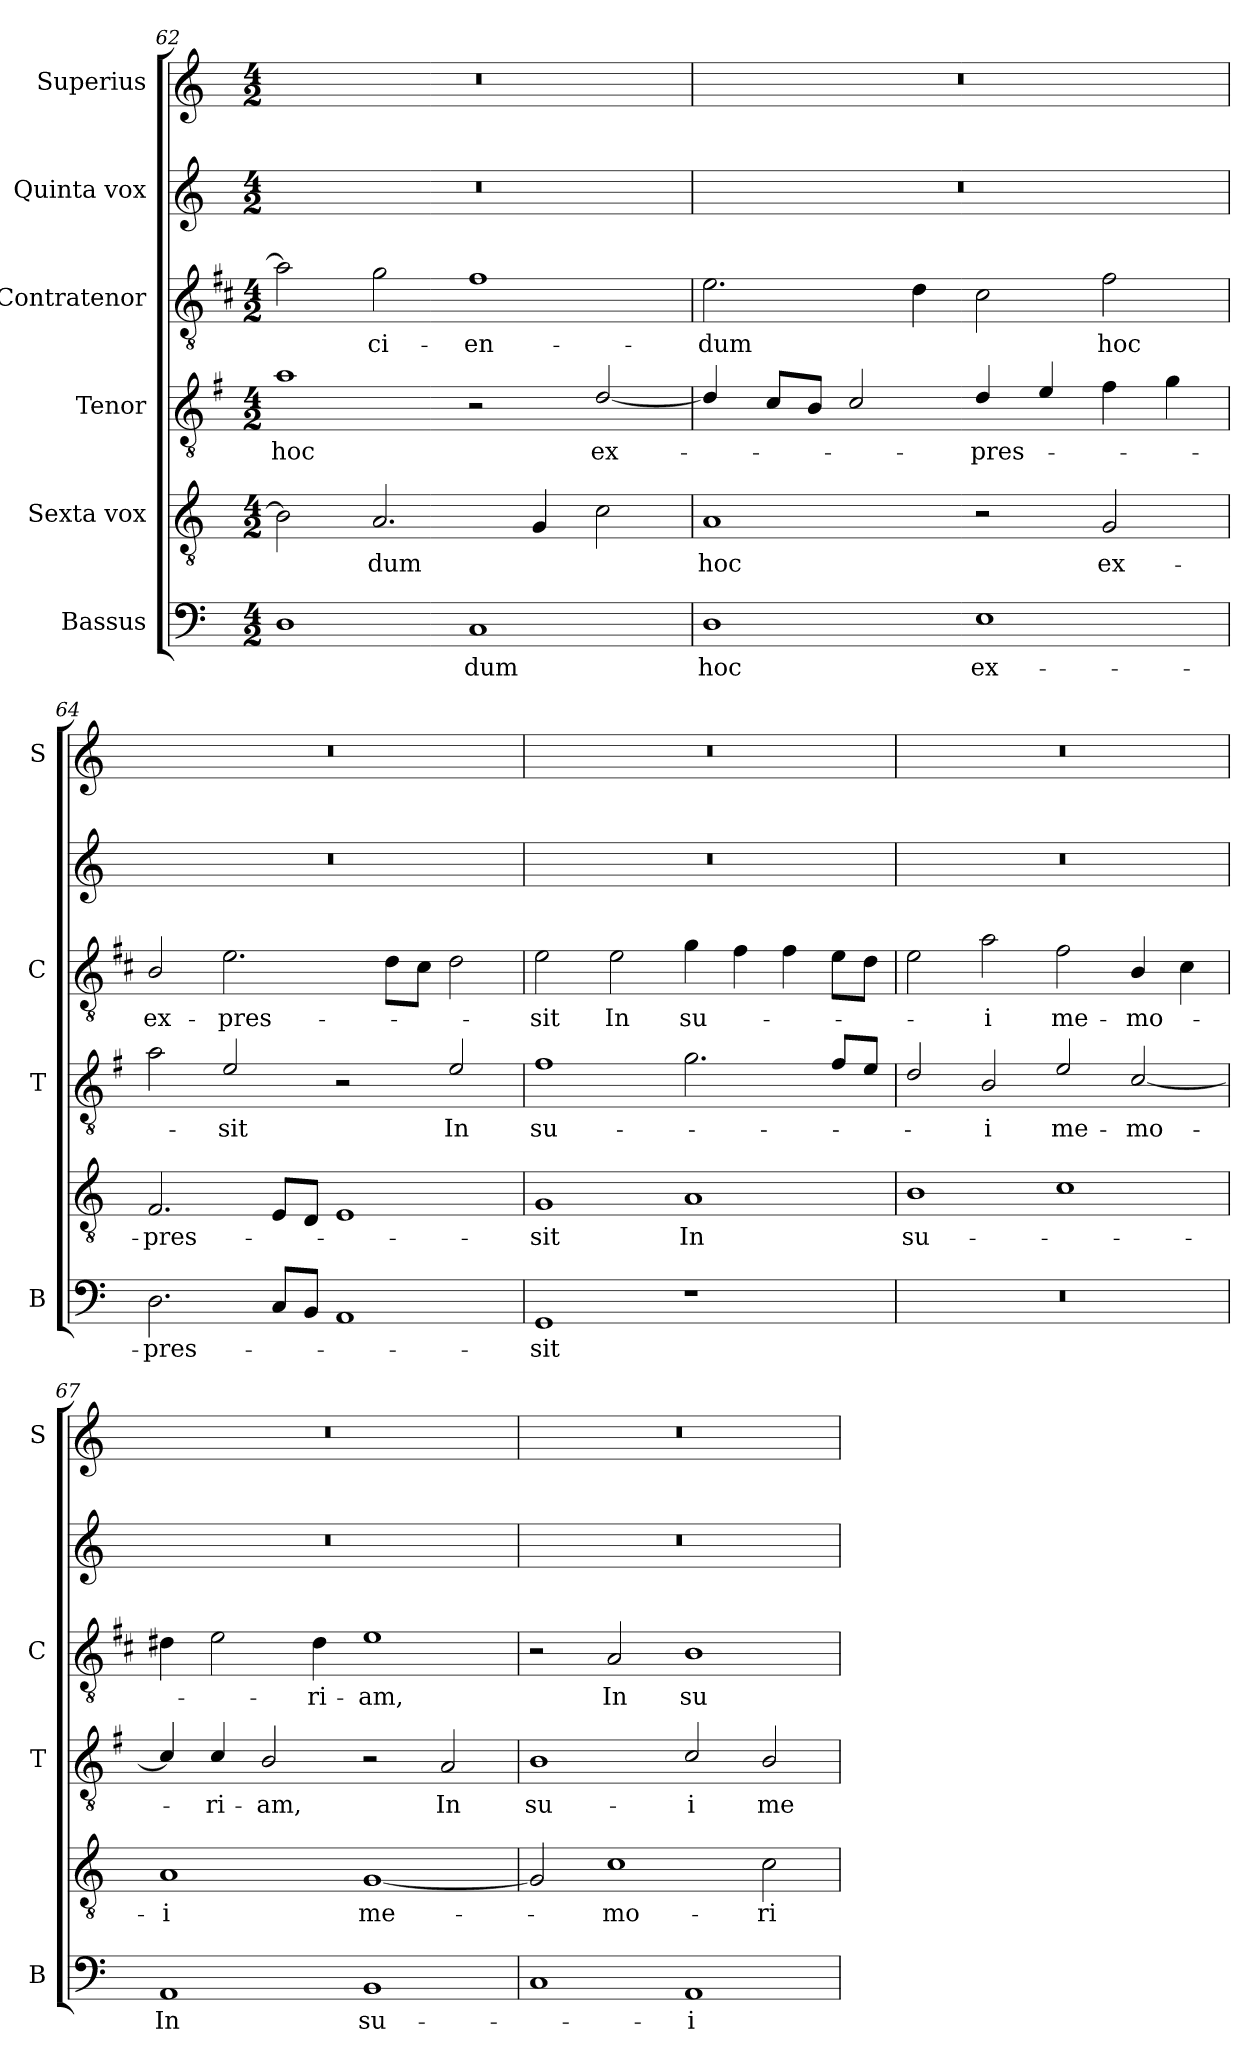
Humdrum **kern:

**kern	**text	**kern	**text	**kern	**text	**kern	**text	**kern	**kern
*part6	*part6	*part5	*part5	*part4	*part4	*part3	*part3	*part2	*part1
*staff6	*staff6	*staff5	*staff5	*staff4	*staff4	*staff3	*staff3	*staff2	*staff1
*I"Bassus	*	*I"Sexta vox	*	*I"Tenor	*	*I"Contratenor	*	*I"Quinta vox	*I"Superius
*I'B	*	*	*	*I'T	*	*I'C	*	*	*I'S
*clefF4	*	*clefGv2	*	*clefGv2	*	*clefGv2	*	*clefG2	*clefG2
*	*	*	*	*ITrd4c7	*	*ITrd1c2	*	*	*
*k[]	*	*k[]	*	*k[]	*	*k[]	*	*k[]	*k[]
*C:	*	*C:	*	*C:	*	*C:	*	*C:	*C:
*M4/2	*	*M4/2	*	*M4/2	*	*M4/2	*	*M4/2	*M4/2
=62	=62	=62	=62	=62	=62	=62	=62	=62	=62
!	!	!	!	!	!LO:LY:b	!	!	!	!
1D	.	2B\]	.	1d	hoc	2g\]	.	0r	0r
!	!	!	!LO:LY:b	!	!	!	!LO:LY:b	!	!
.	.	2.A/	-dum	.	.	2f\	-ci-	.	.
!	!LO:LY:b	!	!	!	!	!	!LO:LY:b	!	!
1C	-dum	.	.	2r	.	1e	-en-	.	.
.	.	4G/	.	.	.	.	.	.	.
!	!	!	!	!	!LO:LY:b	!	!	!	!
.	.	2c\	.	[2G/	ex-	.	.	.	.
=63	=63	=63	=63	=63	=63	=63	=63	=63	=63
!	!LO:LY:b	!	!LO:LY:b	!	!	!	!LO:LY:b	!	!
1D	hoc	1A	hoc	4G/]	.	2.d\	-dum	0r	0r
.	.	.	.	8F/L	.	.	.	.	.
.	.	.	.	8E/J	.	.	.	.	.
.	.	.	.	2F/	.	.	.	.	.
.	.	.	.	.	.	4c\	.	.	.
!	!LO:LY:b	!	!	!	!LO:LY:b	!	!	!	!
1E	ex-	2r	.	4G/	-pres-	2B\	.	.	.
.	.	.	.	4A/	.	.	.	.	.
!	!	!	!LO:LY:b	!	!	!	!LO:LY:b	!	!
.	.	2G/	ex-	4B\	.	2e\	hoc	.	.
.	.	.	.	4c\	.	.	.	.	.
=64	=64	=64	=64	=64	=64	=64	=64	=64	=64
!	!LO:LY:b	!	!LO:LY:b	!	!	!	!LO:LY:b	!	!
2.D\	-pres-	2.F/	-pres-	2d\	.	2A/	ex-	0r	0r
!	!	!	!	!	!LO:LY:b	!	!LO:LY:b	!	!
.	.	.	.	2A/	-sit	2.d\	-pres-	.	.
8C/L	.	8E/L	.	.	.	.	.	.	.
8BB/J	.	8D/J	.	.	.	.	.	.	.
1AA	.	1E	.	2r	.	.	.	.	.
.	.	.	.	.	.	8c\L	.	.	.
.	.	.	.	.	.	8B\J	.	.	.
!	!	!	!	!	!LO:LY:b	!	!	!	!
.	.	.	.	2A/	In	2c\	.	.	.
=65	=65	=65	=65	=65	=65	=65	=65	=65	=65
!	!LO:LY:b	!	!LO:LY:b	!	!LO:LY:b	!	!LO:LY:b	!	!
1GG	-sit	1G	-sit	1B	su-	2d\	-sit	0r	0r
!	!	!	!	!	!	!	!LO:LY:b	!	!
.	.	.	.	.	.	2d\	In	.	.
!	!	!	!LO:LY:b	!	!	!	!LO:LY:b	!	!
1r	.	1A	In	2.c\	.	4f\	su-	.	.
.	.	.	.	.	.	4e\	.	.	.
.	.	.	.	.	.	4e\	.	.	.
.	.	.	.	8B/L	.	8d\L	.	.	.
.	.	.	.	8A/J	.	8c\J	.	.	.
!!LO:PB:g=z
=66	=66	=66	=66	=66	=66	=66	=66	=66	=66
!	!	!	!LO:LY:b	!	!	!	!	!	!
0r	.	1B	su-	2G/	.	2d\	.	0r	0r
!	!	!	!	!	!LO:LY:b	!	!LO:LY:b	!	!
.	.	.	.	2E/	-i	2g\	-i	.	.
!	!	!	!	!	!LO:LY:b	!	!LO:LY:b	!	!
.	.	1c	.	2A/	me-	2e\	me-	.	.
!	!	!	!	!	!LO:LY:b	!	!LO:LY:b	!	!
.	.	.	.	[2F/	-mo-	4A/	-mo-	.	.
.	.	.	.	.	.	4B\	.	.	.
=67	=67	=67	=67	=67	=67	=67	=67	=67	=67
!	!LO:LY:b	!	!LO:LY:b	!	!	!	!	!	!
1AA	In	1A	-i	4F/]	.	4c#X\	.	0r	0r
!	!	!	!	!	!LO:LY:b	!	!	!	!
.	.	.	.	4F/	-ri-	2d\	.	.	.
!	!	!	!	!	!LO:LY:b	!	!	!	!
.	.	.	.	2E/	-am,	.	.	.	.
!	!	!	!	!	!	!	!LO:LY:b	!	!
.	.	.	.	.	.	4c#\	-ri-	.	.
!	!LO:LY:b	!	!LO:LY:b	!	!	!	!LO:LY:b	!	!
1BB	su-	[1G	me-	2r	.	1d	-am,	.	.
!	!	!	!	!	!LO:LY:b	!	!	!	!
.	.	.	.	2D/	In	.	.	.	.
=68	=68	=68	=68	=68	=68	=68	=68	=68	=68
!	!	!	!	!	!LO:LY:b	!	!	!	!
1C	.	2G/]	.	1E	su-	2r	.	0r	0r
!	!	!	!LO:LY:b	!	!	!	!LO:LY:b	!	!
.	.	1c	-mo-	.	.	2G/	In	.	.
!	!LO:LY:b	!	!	!	!LO:LY:b	!	!LO:LY:b	!	!
1AA	-i	.	.	2F/	-i	1A	su-	.	.
!	!	!	!LO:LY:b	!	!LO:LY:b	!	!	!	!
.	.	2c\	-ri-	2E/	me-	.	.	.	.
=	=	=	=	=	=	=	=	=	=
*-	*-	*-	*-	*-	*-	*-	*-	*-	*-
